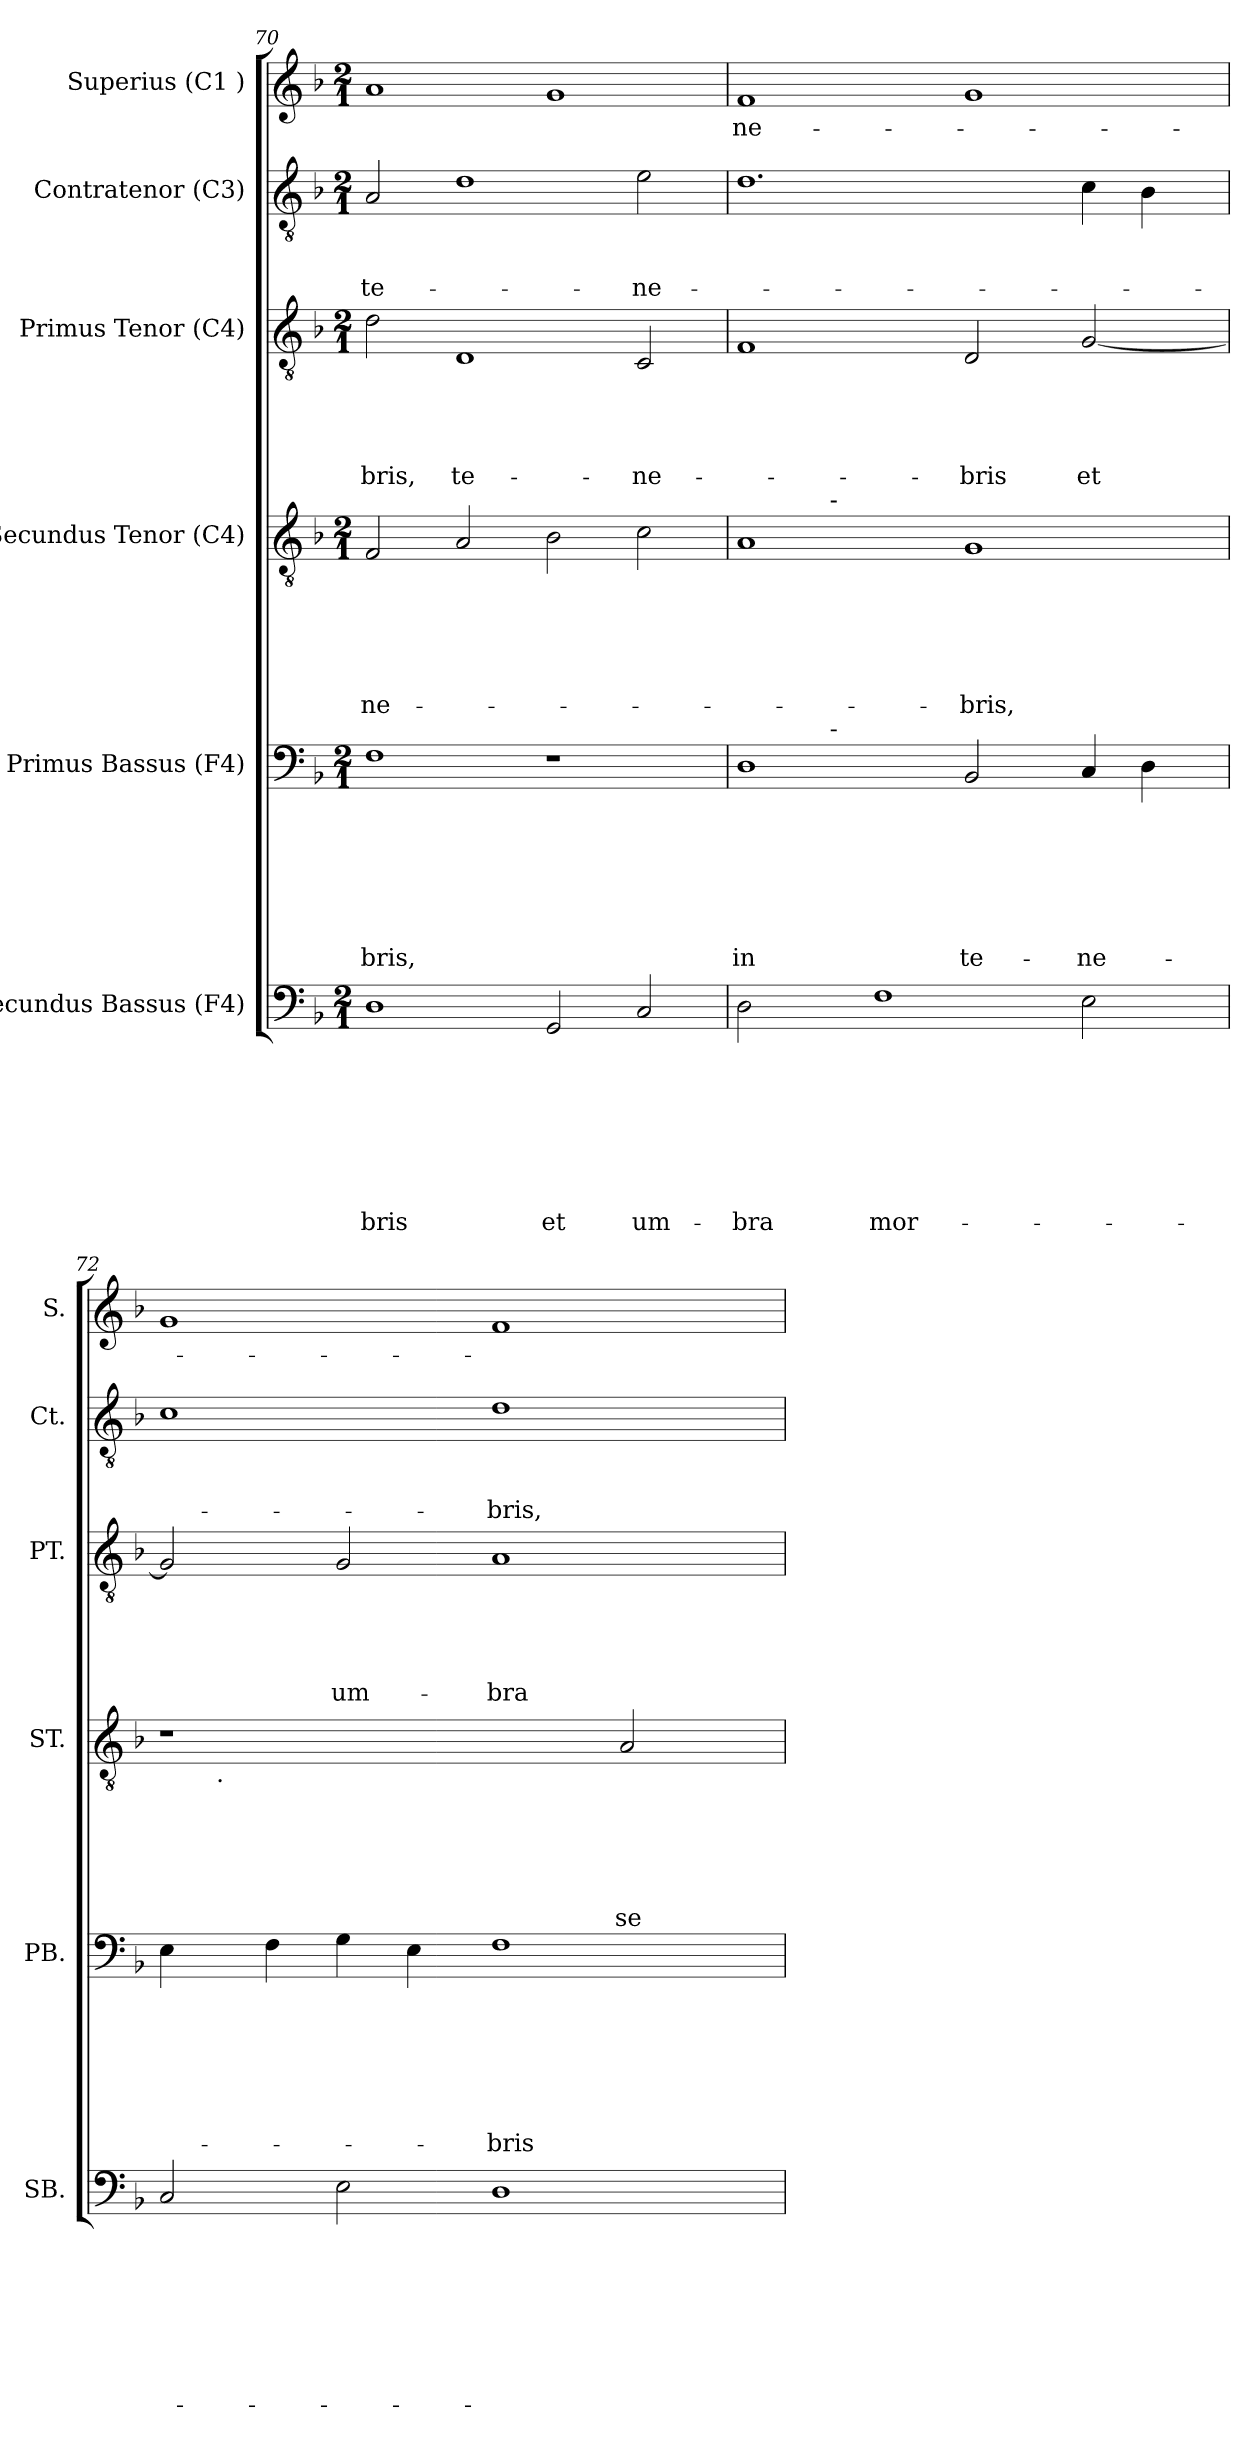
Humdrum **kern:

**kern	**text	**text	**text	**text	**text	**text	**text	**text	**kern	**text	**text	**text	**text	**text	**text	**text	**kern	**text	**text	**text	**text	**text	**text	**kern	**text	**text	**text	**text	**text	**kern	**text	**text	**text	**kern	**text
*part6	*part6	*part6	*part6	*part6	*part6	*part6	*part6	*part6	*part5	*part5	*part5	*part5	*part5	*part5	*part5	*part5	*part4	*part4	*part4	*part4	*part4	*part4	*part4	*part3	*part3	*part3	*part3	*part3	*part3	*part2	*part2	*part2	*part2	*part1	*part1
*staff6	*staff6	*staff6	*staff6	*staff6	*staff6	*staff6	*staff6	*staff6	*staff5	*staff5	*staff5	*staff5	*staff5	*staff5	*staff5	*staff5	*staff4	*staff4	*staff4	*staff4	*staff4	*staff4	*staff4	*staff3	*staff3	*staff3	*staff3	*staff3	*staff3	*staff2	*staff2	*staff2	*staff2	*staff1	*staff1
*I"Secundus Bassus (F4)	*	*	*	*	*	*	*	*	*I"Primus Bassus (F4)	*	*	*	*	*	*	*	*I"Secundus Tenor (C4)	*	*	*	*	*	*	*I"Primus Tenor (C4)	*	*	*	*	*	*I"Contratenor (C3)	*	*	*	*I"Superius (C1 )	*
*I'SB.	*	*	*	*	*	*	*	*	*I'PB.	*	*	*	*	*	*	*	*I'ST.	*	*	*	*	*	*	*I'PT.	*	*	*	*	*	*I'Ct.	*	*	*	*I'S.	*
*clefF4	*	*	*	*	*	*	*	*	*clefF4	*	*	*	*	*	*	*	*clefGv2	*	*	*	*	*	*	*clefGv2	*	*	*	*	*	*clefGv2	*	*	*	*clefG2	*
*k[b-]	*	*	*	*	*	*	*	*	*k[b-]	*	*	*	*	*	*	*	*k[b-]	*	*	*	*	*	*	*k[b-]	*	*	*	*	*	*k[b-]	*	*	*	*k[b-]	*
*F:	*	*	*	*	*	*	*	*	*F:	*	*	*	*	*	*	*	*F:	*	*	*	*	*	*	*F:	*	*	*	*	*	*F:	*	*	*	*F:	*
*M2/1	*	*	*	*	*	*	*	*	*M2/1	*	*	*	*	*	*	*	*M2/1	*	*	*	*	*	*	*M2/1	*	*	*	*	*	*M2/1	*	*	*	*M2/1	*
=70	=70	=70	=70	=70	=70	=70	=70	=70	=70	=70	=70	=70	=70	=70	=70	=70	=70	=70	=70	=70	=70	=70	=70	=70	=70	=70	=70	=70	=70	=70	=70	=70	=70	=70	=70
!	!	!	!	!	!	!	!	!LO:LY:b	!	!	!	!	!	!	!	!LO:LY:b	!	!	!	!	!	!	!LO:LY:b	!	!	!	!	!	!LO:LY:b	!	!	!	!LO:LY:b	!	!
1D	.	.	.	.	.	.	.	-bris	1F	.	.	.	.	.	.	-bris,	2F/	.	.	.	.	.	-ne-	2d\	.	.	.	.	-bris,	2A/	.	.	te-	1a	.
!	!	!	!	!	!	!	!	!	!	!	!	!	!	!	!	!	!	!	!	!	!	!	!	!	!	!	!	!	!LO:LY:b	!	!	!	!	!	!
.	.	.	.	.	.	.	.	.	.	.	.	.	.	.	.	.	2A/	.	.	.	.	.	.	1D	.	.	.	.	te-	1d	.	.	.	.	.
!	!	!	!	!	!	!	!	!LO:LY:b	!	!	!	!	!	!	!	!	!	!	!	!	!	!	!	!	!	!	!	!	!	!	!	!	!	!	!
2GG/	.	.	.	.	.	.	.	et	1r	.	.	.	.	.	.	.	2B-\	.	.	.	.	.	.	.	.	.	.	.	.	.	.	.	.	1g	.
!	!	!	!	!	!	!	!	!LO:LY:b	!	!	!	!	!	!	!	!	!	!	!	!	!	!	!	!	!	!	!	!	!LO:LY:b	!	!	!	!LO:LY:b	!	!
2C/	.	.	.	.	.	.	.	um-	.	.	.	.	.	.	.	.	2c\	.	.	.	.	.	.	2C/	.	.	.	.	-ne-	2e\	.	.	-ne-	.	.
!!LO:LB:g=z
=71	=71	=71	=71	=71	=71	=71	=71	=71	=71	=71	=71	=71	=71	=71	=71	=71	=71	=71	=71	=71	=71	=71	=71	=71	=71	=71	=71	=71	=71	=71	=71	=71	=71	=71	=71
!	!	!	!	!	!	!	!	!LO:LY:b	!	!	!	!	!	!	!	!LO:LY:b	!	!	!	!	!	!	!	!	!	!	!	!	!	!	!	!	!	!	!LO:LY:b
*	*	*	*	*	*	*	*	*	*^	*	*	*	*	*	*	*	*^	*	*	*	*	*	*	*	*	*	*	*	*	*	*	*	*	*	*
2D\	.	.	.	.	.	.	.	-bra	1D	4ryy	.	.	.	.	.	.	in	1A	4ryy	.	.	.	.	.	.	1F	.	.	.	.	.	1.d	.	.	.	1f	-ne-
.	.	.	.	.	.	.	.	.	.	16.ryy	.	.	.	.	.	.	.	.	16.ryy	.	.	.	.	.	.	.	.	.	.	.	.	.	.	.	.	.	.
!	!	!	!	!	!	!	!	!	!	!	!	!	!	!	!	!	!	!	!LO:TX:a:t=-	!	!	!	!	!	!	!	!	!	!	!	!	!	!	!	!	!	!
!	!	!	!	!	!	!	!	!	!	!LO:TX:a:t=-	!	!	!	!	!	!	!	!	!	!	!	!	!	!	!	!	!	!	!	!	!	!	!	!	!	!	!
.	.	.	.	.	.	.	.	.	.	1ryy	.	.	.	.	.	.	.	.	1ryy	.	.	.	.	.	.	.	.	.	.	.	.	.	.	.	.	.	.
!	!	!	!	!	!	!	!	!LO:LY:b	!	!	!	!	!	!	!	!	!	!	!	!	!	!	!	!	!	!	!	!	!	!	!	!	!	!	!	!	!
1F	.	.	.	.	.	.	.	mor-	.	.	.	.	.	.	.	.	.	.	.	.	.	.	.	.	.	.	.	.	.	.	.	.	.	.	.	.	.
!	!	!	!	!	!	!	!	!	!	!	!	!	!	!	!	!	!LO:LY:b	!	!	!	!	!	!	!	!LO:LY:b	!	!	!	!	!	!LO:LY:b	!	!	!	!	!	!
.	.	.	.	.	.	.	.	.	2BB-/	.	.	.	.	.	.	.	te-	1G	.	.	.	.	.	.	-bris,	2D/	.	.	.	.	-bris	.	.	.	.	1g	.
.	.	.	.	.	.	.	.	.	.	2ryy	.	.	.	.	.	.	.	.	2ryy	.	.	.	.	.	.	.	.	.	.	.	.	.	.	.	.	.	.
!	!	!	!	!	!	!	!	!	!	!	!	!	!	!	!	!	!LO:LY:b	!	!	!	!	!	!	!	!	!	!	!	!	!	!LO:LY:b	!	!	!	!	!	!
2E\	.	.	.	.	.	.	.	.	4C/	.	.	.	.	.	.	.	-ne-	.	.	.	.	.	.	.	.	[<2G/	.	.	.	.	et	4c\	.	.	.	.	.
.	.	.	.	.	.	.	.	.	4D\	.	.	.	.	.	.	.	.	.	.	.	.	.	.	.	.	.	.	.	.	.	.	4B-\	.	.	.	.	.
.	.	.	.	.	.	.	.	.	.	8ryy	.	.	.	.	.	.	.	.	8ryy	.	.	.	.	.	.	.	.	.	.	.	.	.	.	.	.	.	.
.	.	.	.	.	.	.	.	.	.	32ryy	.	.	.	.	.	.	.	.	32ryy	.	.	.	.	.	.	.	.	.	.	.	.	.	.	.	.	.	.
*	*	*	*	*	*	*	*	*	*v	*v	*	*	*	*	*	*	*	*	*	*	*	*	*	*	*	*	*	*	*	*	*	*	*	*	*	*	*
=72	=72	=72	=72	=72	=72	=72	=72	=72	=72	=72	=72	=72	=72	=72	=72	=72	=72	=72	=72	=72	=72	=72	=72	=72	=72	=72	=72	=72	=72	=72	=72	=72	=72	=72	=72	=72
2C/	.	.	.	.	.	.	.	.	4E\	.	.	.	.	.	.	.	1r	12ryy	.	.	.	.	.	.	2G/]	.	.	.	.	.	1c	.	.	.	1g	.
.	.	.	.	.	.	.	.	.	.	.	.	.	.	.	.	.	.	48.ryy	.	.	.	.	.	.	.	.	.	.	.	.	.	.	.	.	.	.
!	!	!	!	!	!	!	!	!	!	!	!	!	!	!	!	!	!	!LO:TX:b:t=.	!	!	!	!	!	!	!	!	!	!	!	!	!	!	!	!	!	!
.	.	.	.	.	.	.	.	.	.	.	.	.	.	.	.	.	.	3%2ryy	.	.	.	.	.	.	.	.	.	.	.	.	.	.	.	.	.	.
.	.	.	.	.	.	.	.	.	4F\	.	.	.	.	.	.	.	.	.	.	.	.	.	.	.	.	.	.	.	.	.	.	.	.	.	.	.
!	!	!	!	!	!	!	!	!	!	!	!	!	!	!	!	!	!	!	!	!	!	!	!	!	!	!	!	!	!	!LO:LY:b	!	!	!	!	!	!
2E\	.	.	.	.	.	.	.	.	4G\	.	.	.	.	.	.	.	.	.	.	.	.	.	.	.	2G/	.	.	.	.	um-	.	.	.	.	.	.
.	.	.	.	.	.	.	.	.	4E\	.	.	.	.	.	.	.	.	.	.	.	.	.	.	.	.	.	.	.	.	.	.	.	.	.	.	.
.	.	.	.	.	.	.	.	.	.	.	.	.	.	.	.	.	.	3%2ryy	.	.	.	.	.	.	.	.	.	.	.	.	.	.	.	.	.	.
!	!	!	!	!	!	!	!	!	!	!	!	!	!	!	!	!LO:LY:b	!	!	!	!	!	!	!	!	!	!	!	!	!	!LO:LY:b	!	!	!	!LO:LY:b	!	!
1D	.	.	.	.	.	.	.	.	1F	.	.	.	.	.	.	-bris	2ryy	.	.	.	.	.	.	.	1A	.	.	.	.	-bra	1d	.	.	-bris,	1f	.
.	.	.	.	.	.	.	.	.	.	.	.	.	.	.	.	.	.	3ryy	.	.	.	.	.	.	.	.	.	.	.	.	.	.	.	.	.	.
!	!	!	!	!	!	!	!	!	!	!	!	!	!	!	!	!	!	!	!	!	!	!	!	!LO:LY:b	!	!	!	!	!	!	!	!	!	!	!	!
.	.	.	.	.	.	.	.	.	.	.	.	.	.	.	.	.	2A/	.	.	.	.	.	.	se-	.	.	.	.	.	.	.	.	.	.	.	.
.	.	.	.	.	.	.	.	.	.	.	.	.	.	.	.	.	.	6ryy	.	.	.	.	.	.	.	.	.	.	.	.	.	.	.	.	.	.
.	.	.	.	.	.	.	.	.	.	.	.	.	.	.	.	.	.	24ryy	.	.	.	.	.	.	.	.	.	.	.	.	.	.	.	.	.	.
.	.	.	.	.	.	.	.	.	.	.	.	.	.	.	.	.	.	96ryy	.	.	.	.	.	.	.	.	.	.	.	.	.	.	.	.	.	.
*	*	*	*	*	*	*	*	*	*	*	*	*	*	*	*	*	*v	*v	*	*	*	*	*	*	*	*	*	*	*	*	*	*	*	*	*	*
=	=	=	=	=	=	=	=	=	=	=	=	=	=	=	=	=	=	=	=	=	=	=	=	=	=	=	=	=	=	=	=	=	=	=	=
*-	*-	*-	*-	*-	*-	*-	*-	*-	*-	*-	*-	*-	*-	*-	*-	*-	*-	*-	*-	*-	*-	*-	*-	*-	*-	*-	*-	*-	*-	*-	*-	*-	*-	*-	*-
